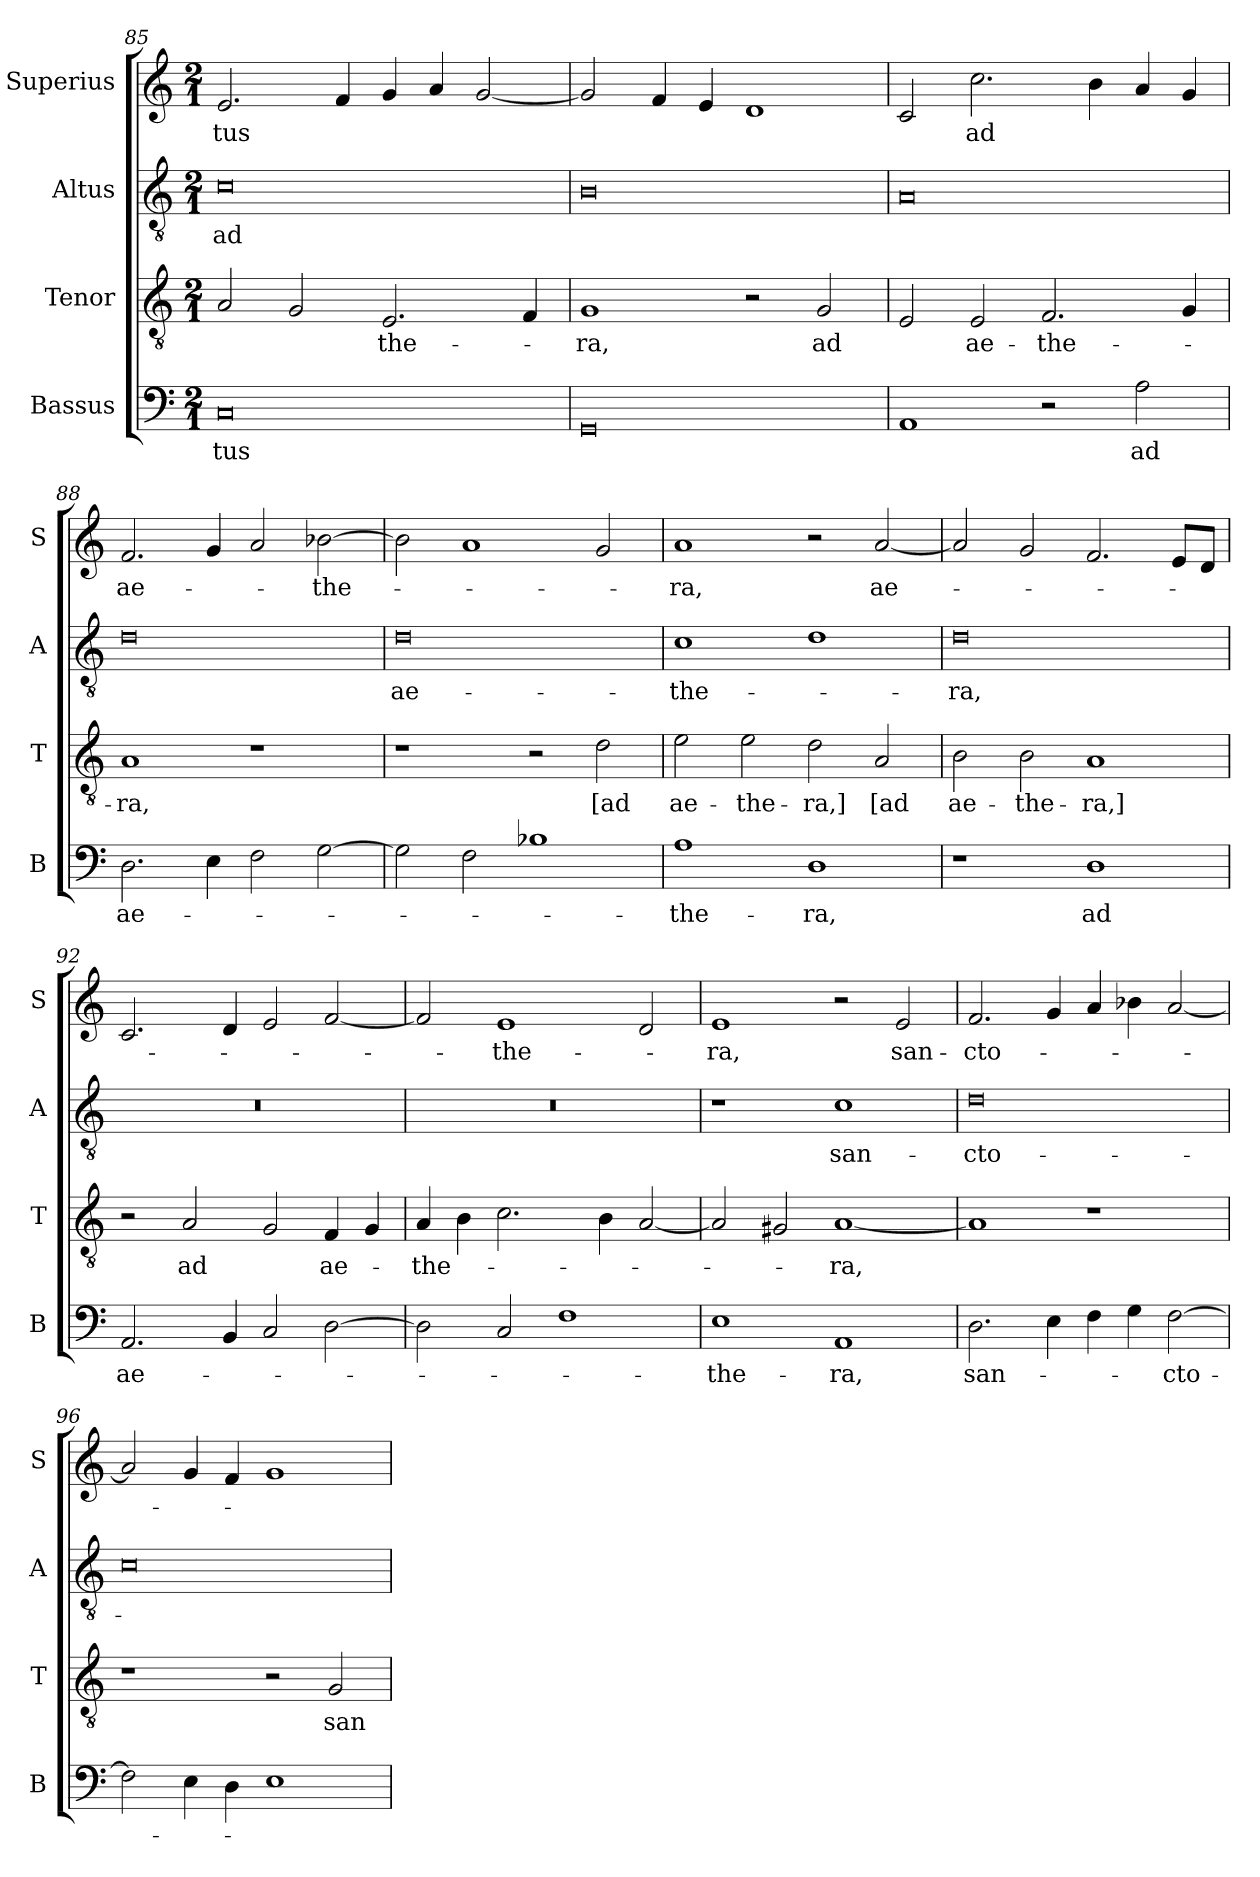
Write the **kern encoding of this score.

**kern	**text	**kern	**text	**kern	**text	**kern	**text
*part4	*part4	*part3	*part3	*part2	*part2	*part1	*part1
*staff4	*staff4	*staff3	*staff3	*staff2	*staff2	*staff1	*staff1
*I"Bassus	*	*I"Tenor	*	*I"Altus	*	*I"Superius	*
*I'B	*	*I'T	*	*I'A	*	*I'S	*
*clefF4	*	*clefGv2	*	*clefGv2	*	*clefG2	*
*k[]	*	*k[]	*	*k[]	*	*k[]	*
*M2/1	*	*M2/1	*	*M2/1	*	*M2/1	*
=85	=85	=85	=85	=85	=85	=85	=85
0C	-tus	2A	.	0c	ad	2.e	-tus
.	.	2G	.	.	.	.	.
.	.	.	.	.	.	4f	.
.	.	2.E	-the-	.	.	4g	.
.	.	.	.	.	.	4a	.
.	.	.	.	.	.	[2g	.
.	.	4F	.	.	.	.	.
=86	=86	=86	=86	=86	=86	=86	=86
0GG	.	1G	-ra,	0B	.	2g]	.
.	.	.	.	.	.	4f	.
.	.	.	.	.	.	4e	.
.	.	2r	.	.	.	1d	.
.	.	2G	ad	.	.	.	.
=87	=87	=87	=87	=87	=87	=87	=87
1AA	.	2E	.	0A	.	2c	.
.	.	2E	ae-	.	.	2.cc	ad
2r	.	2.F	-the-	.	.	.	.
.	.	.	.	.	.	4b	.
2A	ad	.	.	.	.	4a	.
.	.	4G	.	.	.	4g	.
=88	=88	=88	=88	=88	=88	=88	=88
2.D	ae-	1A	-ra,	0d	.	2.f	ae-
4E	.	.	.	.	.	4g	.
2F	.	1r	.	.	.	2a	.
[2G	.	.	.	.	.	[2b-X	-the-
=89	=89	=89	=89	=89	=89	=89	=89
2G]	.	1r	.	0d	ae-	2b-]	.
2F	.	.	.	.	.	1a	.
1B-X	.	2r	.	.	.	.	.
.	.	2d	[ad	.	.	2g	.
=90	=90	=90	=90	=90	=90	=90	=90
1A	-the-	2e	ae-	1c	-the-	1a	-ra,
.	.	2e	-the-	.	.	.	.
1D	-ra,	2d	-ra,]	1d	.	2r	.
.	.	2A	[ad	.	.	[2a	ae-
=91	=91	=91	=91	=91	=91	=91	=91
1r	.	2B	ae-	0d	-ra,	2a]	.
.	.	2B	-the-	.	.	2g	.
1D	ad	1A	-ra,]	.	.	2.f	.
.	.	.	.	.	.	8eL	.
.	.	.	.	.	.	8dJ	.
=92	=92	=92	=92	=92	=92	=92	=92
2.AA	ae-	2r	.	0r	.	2.c	.
.	.	2A	ad	.	.	.	.
4BB	.	.	.	.	.	4d	.
2C	.	2G	.	.	.	2e	.
[2D	.	4F	ae-	.	.	[2f	.
.	.	4G	.	.	.	.	.
=93	=93	=93	=93	=93	=93	=93	=93
2D]	.	4A	-the-	0r	.	2f]	.
.	.	4B	.	.	.	.	.
2C	.	2.c	.	.	.	1e	-the-
1F	.	.	.	.	.	.	.
.	.	4B	.	.	.	.	.
.	.	[2A	.	.	.	2d	.
=94	=94	=94	=94	=94	=94	=94	=94
1E	-the-	2A]	.	1r	.	1e	-ra,
.	.	2G#X	.	.	.	.	.
1AA	-ra,	[1A	-ra,	1c	san-	2r	.
.	.	.	.	.	.	2e	san-
=95	=95	=95	=95	=95	=95	=95	=95
2.D	san-	1A]	.	0d	-cto-	2.f	-cto-
4E	.	.	.	.	.	4g	.
4F	.	1r	.	.	.	4a	.
4G	.	.	.	.	.	4b-X	.
[2F	-cto-	.	.	.	.	[2a	.
=96	=96	=96	=96	=96	=96	=96	=96
2F]	.	1r	.	0c	.	2a]	.
4E	.	.	.	.	.	4g	.
4D	.	.	.	.	.	4f	.
1E	.	2r	.	.	.	1g	.
.	.	2G	san-	.	.	.	.
=	=	=	=	=	=	=	=
*-	*-	*-	*-	*-	*-	*-	*-
